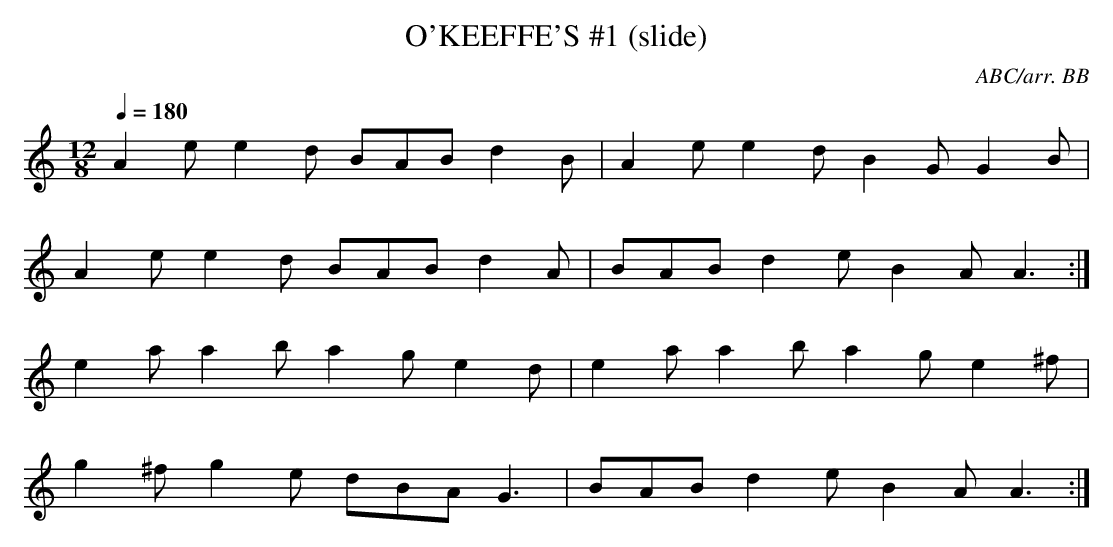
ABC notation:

X:1
T:O'KEEFFE'S #1 (slide)
C:ABC/arr. BB
M:12/8
Q:1/4=180
L:1/8
K:Am
A2e e2d BAB d2B|A2e e2d B2G G2B|
A2e e2d BAB d2A|BAB d2e B2A A3 :|
e2a a2b a2g e2d|e2a a2b a2g e2^f|
g2^f g2e dBA G3|BAB d2e B2A A3 :|
